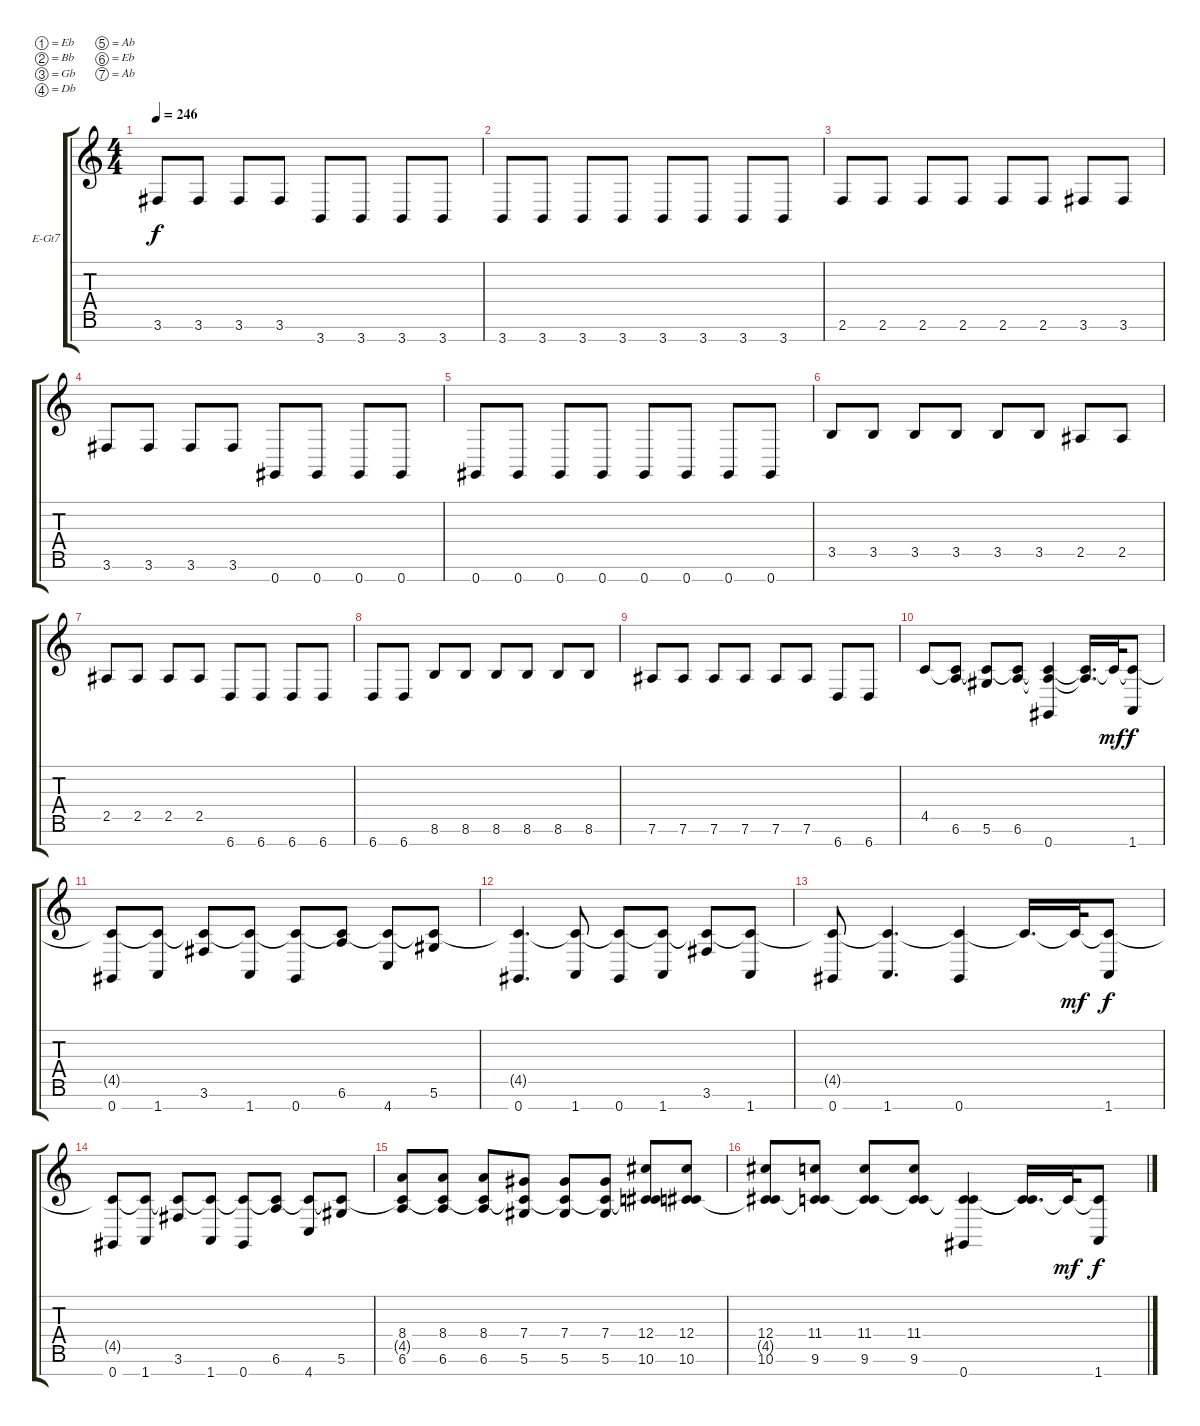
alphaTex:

\bracketExtendMode groupsimilarinstruments
\firstSystemTrackNameOrientation horizontal
\otherSystemsTrackNameOrientation horizontal
\track ("Keys (MIDI)" "E-Gt7") {solo instrument distortionguitar}
\staff {score tabs}
\tuning (Eb4 Bb3 Gb3 Db3 Ab2 Eb2 Ab1)
\ts (4 4)
\tempo 246
\clef g2
\ks c
3.6.8{dy f} 3.6.8 3.6.8 3.6.8 3.7.8 3.7.8 3.7.8 3.7.8 |
3.7.8 3.7.8 3.7.8 3.7.8 3.7.8 3.7.8 3.7.8 3.7.8 |
2.6.8 2.6.8 2.6.8 2.6.8 2.6.8 2.6.8 3.6.8 3.6.8 |
3.6.8 3.6.8 3.6.8 3.6.8 0.7.8 0.7.8 0.7.8 0.7.8 |
0.7.8 0.7.8 0.7.8 0.7.8 0.7.8 0.7.8 0.7.8 0.7.8 |
3.5.8 3.5.8 3.5.8 3.5.8 3.5.8 3.5.8 2.5.8 2.5.8 |
2.5.8 2.5.8 2.5.8 2.5.8 6.7.8 6.7.8 6.7.8 6.7.8 |
6.7.8 6.7.8 8.6.8 8.6.8 8.6.8 8.6.8 8.6.8 8.6.8 |
7.6.8 7.6.8 7.6.8 7.6.8 7.6.8 7.6.8 6.7.8 6.7.8 |
4.5.8 (6.6 4.5{t}).8 (5.6 4.5{t}).8 (6.6 4.5{t}).8 (0.7 6.6{t} 4.5{t}).4 (6.6{t} 4.5{t}).16{d} 4.5{t}.32{dy mf} (1.7 4.5{t}).8{dy f} |
(0.7 4.5{t}).8 (1.7 4.5{t}).8 (3.6 4.5{t}).8 (1.7 4.5{t}).8 (0.7 4.5{t}).8 (6.6 4.5{t}).8 (4.7 4.5{t}).8 (5.6 4.5{t}).8 |
(0.7 4.5{t}).4{d} (1.7 4.5{t}).8 (0.7 4.5{t}).8 (1.7 4.5{t}).8 (3.6 4.5{t}).8 (1.7 4.5{t}).8 |
(0.7 4.5{t}).8 (1.7 4.5{t}).4{d} (0.7 4.5{t}).4 4.5{t}.16{d} 4.5{t}.32{dy mf} (1.7 4.5{t}).8{dy f} |
(0.7 4.5{t}).8 (1.7 4.5{t}).8 (3.6 4.5{t}).8 (1.7 4.5{t}).8 (0.7 4.5{t}).8 (6.6 4.5{t}).8 (4.7 4.5{t}).8 (5.6 4.5{t}).8 |
(8.4 6.6 4.5{t}).8 (8.4 6.6 4.5{t}).8 (8.4 6.6 4.5{t}).8 (7.4 5.6 4.5{t}).8 (7.4 5.6 4.5{t}).8 (7.4 5.6 4.5{t}).8 (12.4 10.6 4.5{t}).8 (12.4 10.6 4.5{t}).8 |
(12.4 10.6 4.5{t}).8 (11.4 9.6 4.5{t}).8 (11.4 9.6 4.5{t}).8 (11.4 9.6 4.5{t}).8 (0.7 9.6{t} 4.5{t}).4 (9.6{t} 4.5{t}).16{d} 4.5{t}.32{dy mf} (1.7 4.5{t}).8{dy f}
